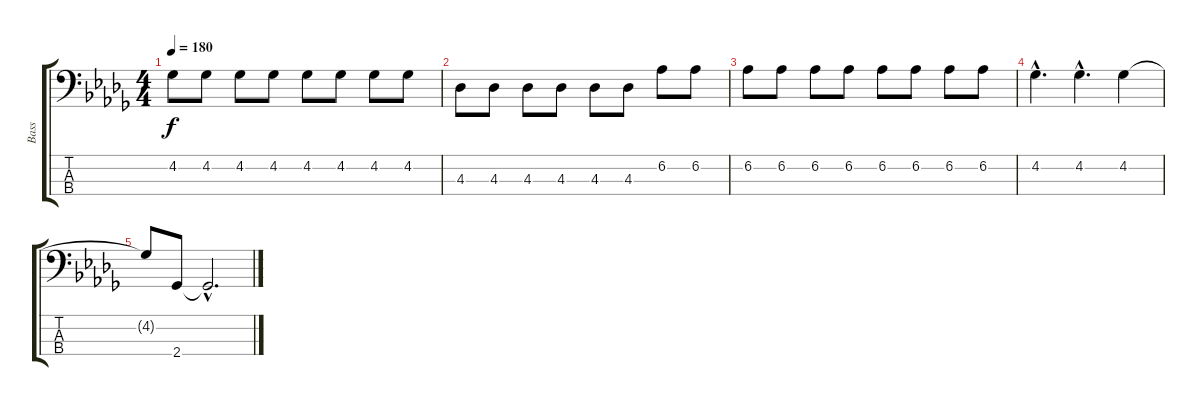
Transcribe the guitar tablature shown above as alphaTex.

\track ("Bass" "Bass") {instrument electricbasspick}
\staff {score tabs}
\tuning (G2 D2 A1 E1) {hide}
\ts (4 4)
\tempo 180
\clef f4
\ks db
4.2.8{dy f} 4.2.8 4.2.8 4.2.8 4.2.8 4.2.8 4.2.8 4.2.8 |
4.3.8 4.3.8 4.3.8 4.3.8 4.3.8 4.3.8 6.2.8 6.2.8 |
6.2.8 6.2.8 6.2.8 6.2.8 6.2.8 6.2.8 6.2.8 6.2.8 |
4.2{hac}.4{d} 4.2{hac}.4{d} 4.2.4 |
4.2{t}.8 2.4.8 2.4{hac t}.2{d}
